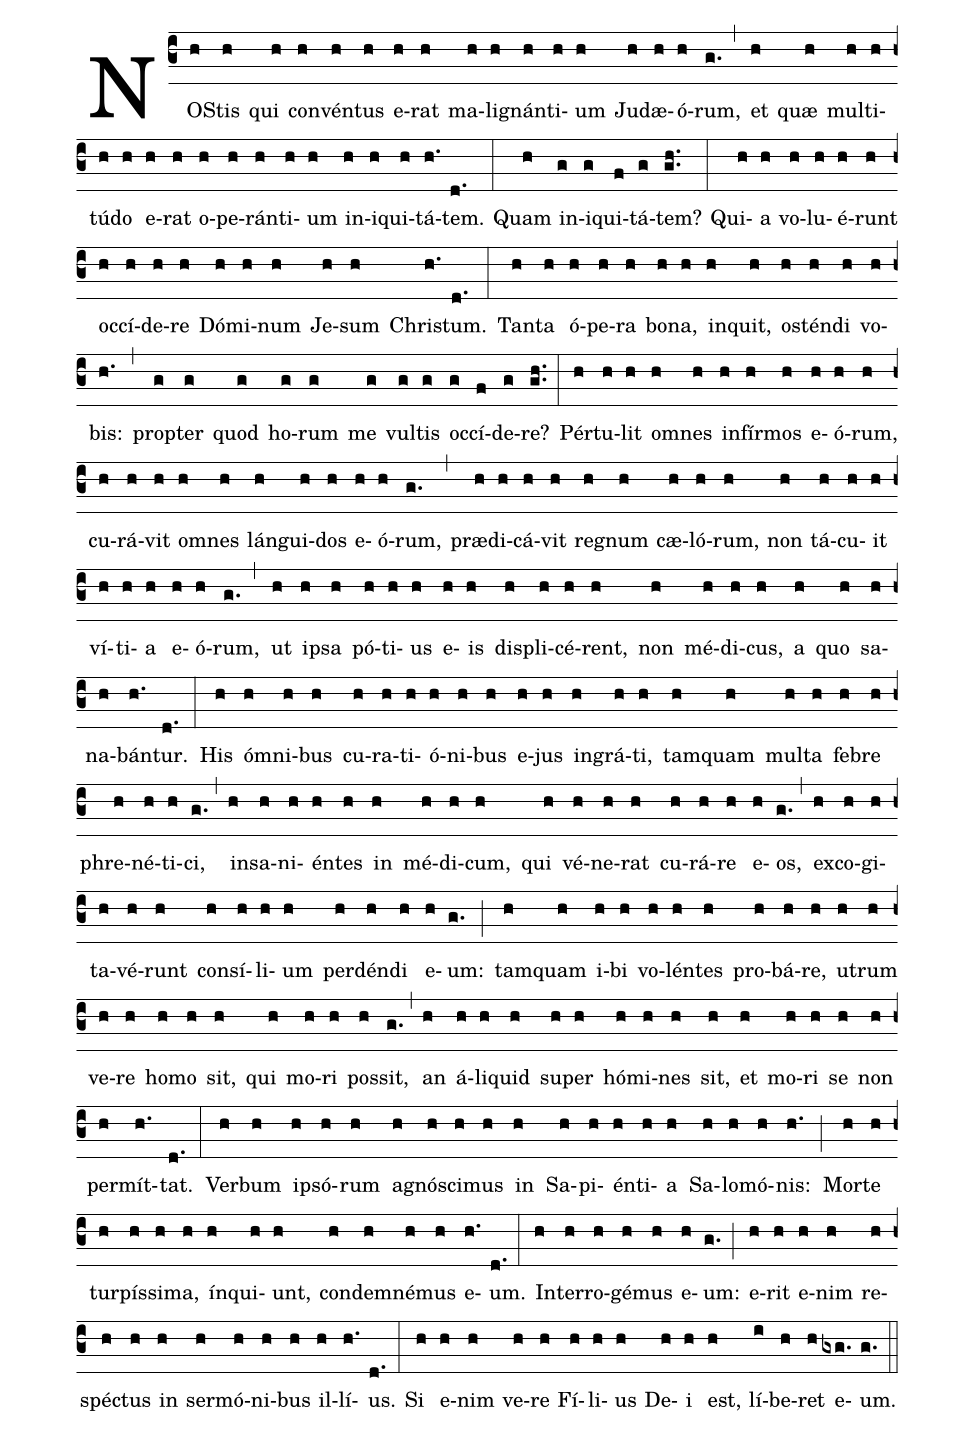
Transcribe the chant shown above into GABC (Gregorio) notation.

%%
(c3) NOS(h)tis(h) qui(h) con(h)vén(h)tus(h) e(h)rat(h) ma(h)li(h)gnán(h)ti(h)um(h) Ju(h)dæ(h)ó(h)rum,(g.) (,)
et(h) quæ(h) mul(h)ti(h)tú(h)do(h) e(h)rat(h) o(h)pe(h)rán(h)ti(h)um(h) in(h)i(h)qui(h)tá(h.)tem.(d.) (:)
Quam(h) in(g)i(g)qui(f)tá(g)tem?(gh..) (:)
Qui(h)a(h) vo(h)lu(h)é(h)runt(h) oc(h)cí(h)de(h)re(h) Dó(h)mi(h)num(h) Je(h)sum(h) Chri(h.)stum.(d.) (:)
Tan(h)ta(h) ó(h)pe(h)ra(h) bo(h)na,(h) in(h)quit,(h) os(h)tén(h)di(h) vo(h)bis:(h.) (,)
prop(g)ter(g) quod(g) ho(g)rum(g) me(g) vul(g)tis(g) oc(g)cí(f)de(g)re?(gh..) (:)
Pér(h)tu(h)lit(h) om(h)nes(h) in(h)fír(h)mos(h) e(h)ó(h)rum,(h) cu(h)rá(h)vit(h) om(h)nes(h) lán(h)gui(h)dos(h) e(h)ó(h)rum,(g.) (,)
præ(h)di(h)cá(h)vit(h) re(h)gnum(h) cæ(h)ló(h)rum,(h) non(h) tá(h)cu(h)it(h) ví(h)ti(h)a(h) e(h)ó(h)rum,(g.) (,)
ut(h) ip(h)sa(h) pó(h)ti(h)us(h) e(h)is(h) dis(h)pli(h)cé(h)rent,(h) non(h) mé(h)di(h)cus,(h) a(h) quo(h) sa(h)na(h)bán(h.)tur.(d.) (:)
His(h) óm(h)ni(h)bus(h) cu(h)ra(h)ti(h)ó(h)ni(h)bus(h) e(h)jus(h) in(h)grá(h)ti,(h) tam(h)quam(h) mul(h)ta(h) fe(h)bre(h) phre(h)né(h)ti(h)ci,(g.) (,)
in(h)sa(h)ni(h)én(h)tes(h) in(h) mé(h)di(h)cum,(h) qui(h) vé(h)ne(h)rat(h) cu(h)rá(h)re(h) e(h)os,(g.) (,)
ex(h)co(h)gi(h)ta(h)vé(h)runt(h) con(h)sí(h)li(h)um(h) per(h)dén(h)di(h) e(h)um:(g.) (;)
tam(h)quam(h) i(h)bi(h) vo(h)lén(h)tes(h) pro(h)bá(h)re,(h) u(h)trum(h) ve(h)re(h) ho(h)mo(h) sit,(h) qui(h) mo(h)ri(h) pos(h)sit,(g.) (,)
an(h) á(h)li(h)quid(h) su(h)per(h) hó(h)mi(h)nes(h) sit,(h) et(h) mo(h)ri(h) se(h) non(h) per(h)mít(h.)tat.(d.) (:)
Ver(h)bum(h) ip(h)só(h)rum(h) a(h)gnó(h)sci(h)mus(h) in(h) Sa(h)pi(h)én(h)ti(h)a(h) Sa(h)lo(h)mó(h)nis:(h.) (;)
Mor(h)te(h) tur(h)pís(h)si(h)ma,(h) ín(h)qui(h)unt,(h) con(h)dem(h)né(h)mus(h) e(h.)um.(d.) (:)
In(h)ter(h)ro(h)gé(h)mus(h) e(h)um:(g.) (;)
e(h)rit(h) e(h)nim(h) re(h)spéc(h)tus(h) in(h) ser(h)mó(h)ni(h)bus(h) il(h)lí(h.)us.(d.) (:)
Si(h) e(h)nim(h) ve(h)re(h) Fí(h)li(h)us(h) De(h)i(h) est,(h) lí(i)be(h)ret(h) e(gxg.)um.(g.) (::)
